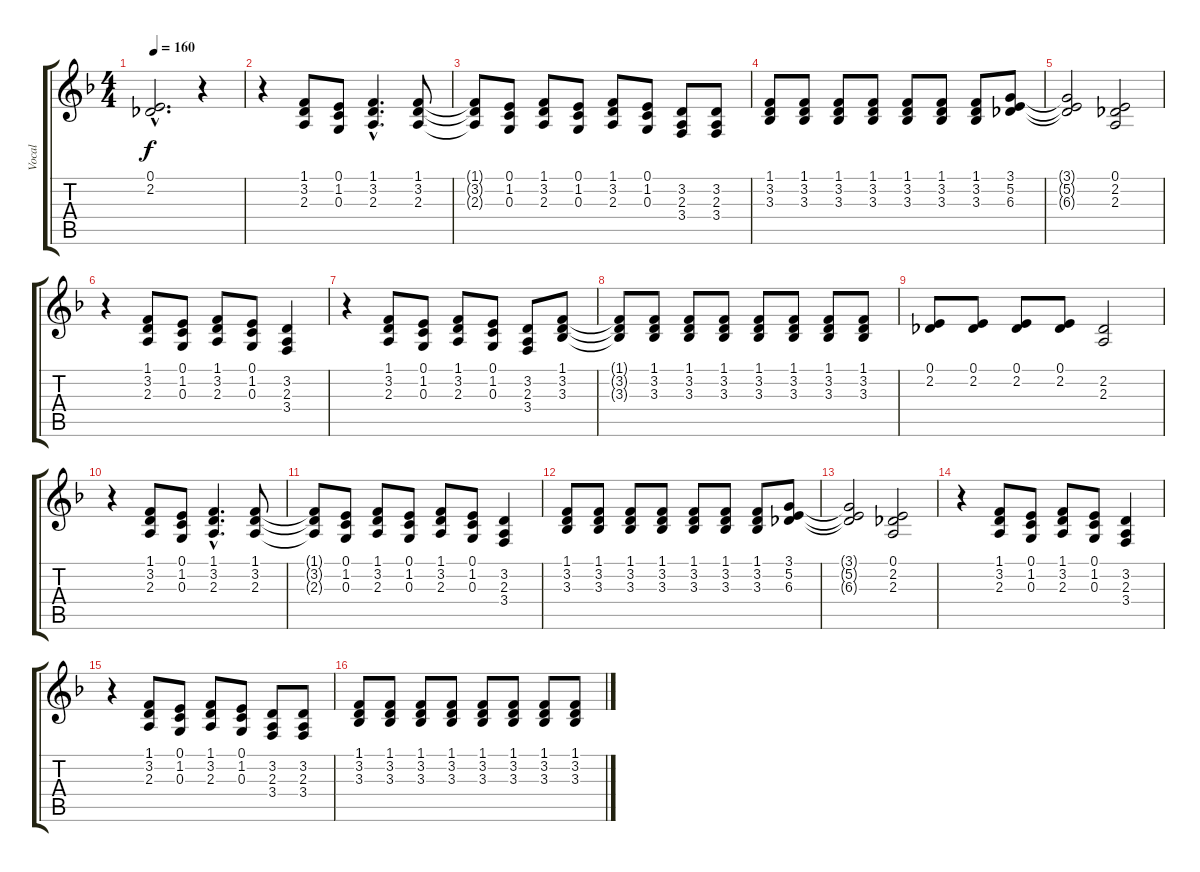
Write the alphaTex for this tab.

\track ("Vocal" "Vocal") {instrument trumpet}
\staff {score tabs}
\tuning (E4 B3 G3 D3 A2 E2) {hide}
\ts (4 4)
\tempo 160
\clef g2
\ks f
(0.1{hac t} 2.2{hac t}).2{d dy f} r.4 |
r.4 (1.1 3.2 2.3).8 (0.1 1.2 0.3).8 (1.1{hac} 3.2{hac} 2.3{hac}).4{d} (1.1 3.2 2.3).8 |
(1.1{t} 3.2{t} 2.3{t}).8 (0.1 1.2 0.3).8 (1.1 3.2 2.3).8 (0.1 1.2 0.3).8 (1.1 3.2 2.3).8 (0.1 1.2 0.3).8 (3.2 2.3 3.4).8 (3.2 2.3 3.4).8 |
(1.1 3.2 3.3).8 (1.1 3.2 3.3).8 (1.1 3.2 3.3).8 (1.1 3.2 3.3).8 (1.1 3.2 3.3).8 (1.1 3.2 3.3).8 (1.1 3.2 3.3).8 (3.1 5.2 6.3).8 |
(3.1{t} 5.2{t} 6.3{t}).2 (0.1 2.2 2.3).2 |
r.4 (1.1 3.2 2.3).8 (0.1 1.2 0.3).8 (1.1 3.2 2.3).8 (0.1 1.2 0.3).8 (3.2 2.3 3.4).4 |
r.4 (1.1 3.2 2.3).8 (0.1 1.2 0.3).8 (1.1 3.2 2.3).8 (0.1 1.2 0.3).8 (3.2 2.3 3.4).8 (1.1 3.2 3.3).8 |
(1.1{t} 3.2{t} 3.3{t}).8 (1.1 3.2 3.3).8 (1.1 3.2 3.3).8 (1.1 3.2 3.3).8 (1.1 3.2 3.3).8 (1.1 3.2 3.3).8 (1.1 3.2 3.3).8 (1.1 3.2 3.3).8 |
(0.1 2.2).8 (0.1 2.2).8 (0.1 2.2).8 (0.1 2.2).8 (2.2 2.3).2 |
r.4 (1.1 3.2 2.3).8 (0.1 1.2 0.3).8 (1.1{hac} 3.2{hac} 2.3{hac}).4{d} (1.1 3.2 2.3).8 |
(1.1{t} 3.2{t} 2.3{t}).8 (0.1 1.2 0.3).8 (1.1 3.2 2.3).8 (0.1 1.2 0.3).8 (1.1 3.2 2.3).8 (0.1 1.2 0.3).8 (3.2 2.3 3.4).4 |
(1.1 3.2 3.3).8 (1.1 3.2 3.3).8 (1.1 3.2 3.3).8 (1.1 3.2 3.3).8 (1.1 3.2 3.3).8 (1.1 3.2 3.3).8 (1.1 3.2 3.3).8 (3.1 5.2 6.3).8 |
(3.1{t} 5.2{t} 6.3{t}).2 (0.1 2.2 2.3).2 |
r.4 (1.1 3.2 2.3).8 (0.1 1.2 0.3).8 (1.1 3.2 2.3).8 (0.1 1.2 0.3).8 (3.2 2.3 3.4).4 |
r.4 (1.1 3.2 2.3).8 (0.1 1.2 0.3).8 (1.1 3.2 2.3).8 (0.1 1.2 0.3).8 (3.2 2.3 3.4).8 (3.2 2.3 3.4).8 |
(1.1 3.2 3.3).8 (1.1 3.2 3.3).8 (1.1 3.2 3.3).8 (1.1 3.2 3.3).8 (1.1 3.2 3.3).8 (1.1 3.2 3.3).8 (1.1 3.2 3.3).8 (1.1 3.2 3.3).8
